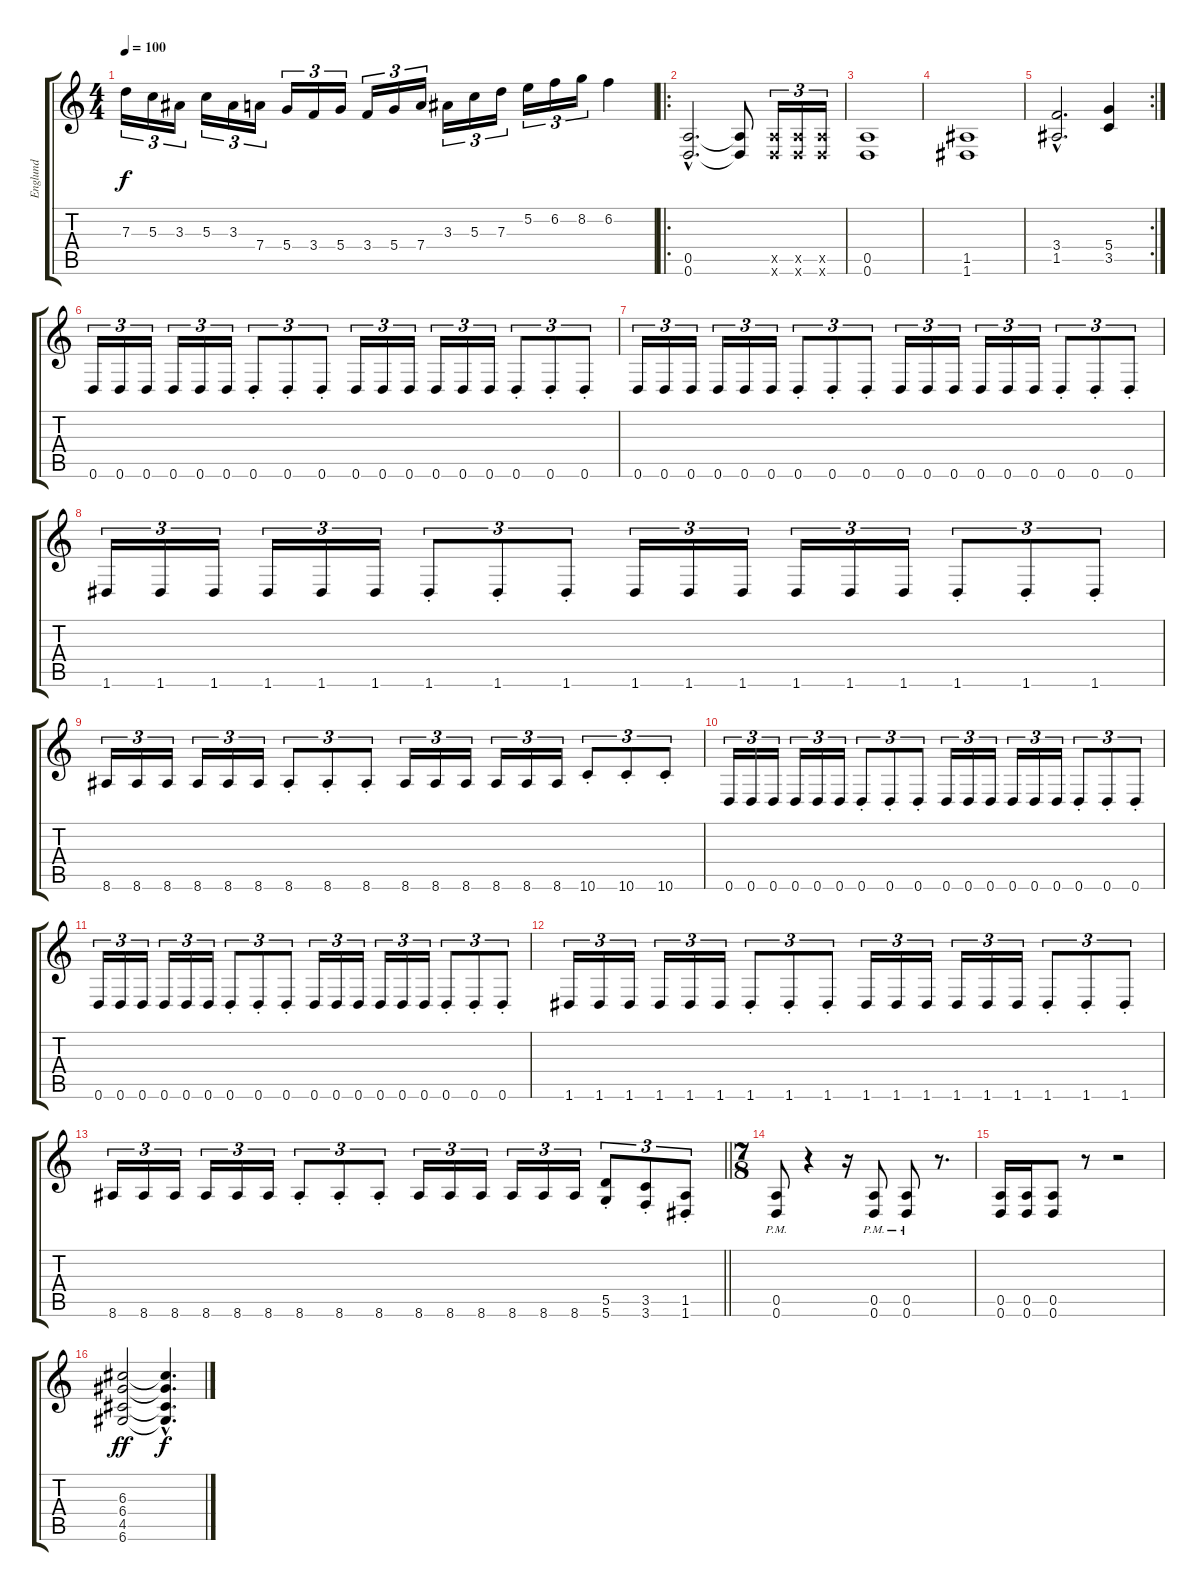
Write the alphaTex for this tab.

\track ("Englund" "Englund") {instrument overdrivenguitar}
\staff {score tabs}
\tuning (E4 B3 G3 D3 A2 D2) {hide}
\ts (4 4)
\tempo 100
\clef g2
\ks c
7.3.16{tu (3 2) dy f} 5.3.16{tu (3 2)} 3.3.16{tu (3 2)} 5.3.16{tu (3 2)} 3.3.16{tu (3 2)} 7.4.16{tu (3 2)} 5.4.16{tu (3 2)} 3.4.16{tu (3 2)} 5.4.16{tu (3 2)} 3.4.16{tu (3 2)} 5.4.16{tu (3 2)} 7.4.16{tu (3 2)} 3.3.16{tu (3 2)} 5.3.16{tu (3 2)} 7.3.16{tu (3 2)} 5.2.16{tu (3 2)} 6.2.16{tu (3 2)} 8.2.16{tu (3 2)} 6.2.4 |
\ro
(0.5{hac} 0.6{hac}).2{d} (0.5{t} 0.6{t}).8 (0.5{x} 0.6{x}).16{tu (3 2)} (0.5{x} 0.6{x}).16{tu (3 2)} (0.5{x} 0.6{x}).16{tu (3 2)} |
(0.5 0.6).1 |
(1.5 1.6).1 |
\rc 2
(3.4{hac} 1.5{hac}).2{d} (5.4 3.5).4 |
0.6.16{tu (3 2)} 0.6.16{tu (3 2)} 0.6.16{tu (3 2)} 0.6.16{tu (3 2)} 0.6.16{tu (3 2)} 0.6.16{tu (3 2)} 0.6{st}.8{tu (3 2)} 0.6{st}.8{tu (3 2)} 0.6{st}.8{tu (3 2)} 0.6.16{tu (3 2)} 0.6.16{tu (3 2)} 0.6.16{tu (3 2)} 0.6.16{tu (3 2)} 0.6.16{tu (3 2)} 0.6.16{tu (3 2)} 0.6{st}.8{tu (3 2)} 0.6{st}.8{tu (3 2)} 0.6{st}.8{tu (3 2)} |
0.6.16{tu (3 2)} 0.6.16{tu (3 2)} 0.6.16{tu (3 2)} 0.6.16{tu (3 2)} 0.6.16{tu (3 2)} 0.6.16{tu (3 2)} 0.6{st}.8{tu (3 2)} 0.6{st}.8{tu (3 2)} 0.6{st}.8{tu (3 2)} 0.6.16{tu (3 2)} 0.6.16{tu (3 2)} 0.6.16{tu (3 2)} 0.6.16{tu (3 2)} 0.6.16{tu (3 2)} 0.6.16{tu (3 2)} 0.6{st}.8{tu (3 2)} 0.6{st}.8{tu (3 2)} 0.6{st}.8{tu (3 2)} |
1.6.16{tu (3 2)} 1.6.16{tu (3 2)} 1.6.16{tu (3 2)} 1.6.16{tu (3 2)} 1.6.16{tu (3 2)} 1.6.16{tu (3 2)} 1.6{st}.8{tu (3 2)} 1.6{st}.8{tu (3 2)} 1.6{st}.8{tu (3 2)} 1.6.16{tu (3 2)} 1.6.16{tu (3 2)} 1.6.16{tu (3 2)} 1.6.16{tu (3 2)} 1.6.16{tu (3 2)} 1.6.16{tu (3 2)} 1.6{st}.8{tu (3 2)} 1.6{st}.8{tu (3 2)} 1.6{st}.8{tu (3 2)} |
8.6.16{tu (3 2)} 8.6.16{tu (3 2)} 8.6.16{tu (3 2)} 8.6.16{tu (3 2)} 8.6.16{tu (3 2)} 8.6.16{tu (3 2)} 8.6{st}.8{tu (3 2)} 8.6{st}.8{tu (3 2)} 8.6{st}.8{tu (3 2)} 8.6.16{tu (3 2)} 8.6.16{tu (3 2)} 8.6.16{tu (3 2)} 8.6.16{tu (3 2)} 8.6.16{tu (3 2)} 8.6.16{tu (3 2)} 10.6{st}.8{tu (3 2)} 10.6{st}.8{tu (3 2)} 10.6{st}.8{tu (3 2)} |
0.6.16{tu (3 2)} 0.6.16{tu (3 2)} 0.6.16{tu (3 2)} 0.6.16{tu (3 2)} 0.6.16{tu (3 2)} 0.6.16{tu (3 2)} 0.6{st}.8{tu (3 2)} 0.6{st}.8{tu (3 2)} 0.6{st}.8{tu (3 2)} 0.6.16{tu (3 2)} 0.6.16{tu (3 2)} 0.6.16{tu (3 2)} 0.6.16{tu (3 2)} 0.6.16{tu (3 2)} 0.6.16{tu (3 2)} 0.6{st}.8{tu (3 2)} 0.6{st}.8{tu (3 2)} 0.6{st}.8{tu (3 2)} |
0.6.16{tu (3 2)} 0.6.16{tu (3 2)} 0.6.16{tu (3 2)} 0.6.16{tu (3 2)} 0.6.16{tu (3 2)} 0.6.16{tu (3 2)} 0.6{st}.8{tu (3 2)} 0.6{st}.8{tu (3 2)} 0.6{st}.8{tu (3 2)} 0.6.16{tu (3 2)} 0.6.16{tu (3 2)} 0.6.16{tu (3 2)} 0.6.16{tu (3 2)} 0.6.16{tu (3 2)} 0.6.16{tu (3 2)} 0.6{st}.8{tu (3 2)} 0.6{st}.8{tu (3 2)} 0.6{st}.8{tu (3 2)} |
1.6.16{tu (3 2)} 1.6.16{tu (3 2)} 1.6.16{tu (3 2)} 1.6.16{tu (3 2)} 1.6.16{tu (3 2)} 1.6.16{tu (3 2)} 1.6{st}.8{tu (3 2)} 1.6{st}.8{tu (3 2)} 1.6{st}.8{tu (3 2)} 1.6.16{tu (3 2)} 1.6.16{tu (3 2)} 1.6.16{tu (3 2)} 1.6.16{tu (3 2)} 1.6.16{tu (3 2)} 1.6.16{tu (3 2)} 1.6{st}.8{tu (3 2)} 1.6{st}.8{tu (3 2)} 1.6{st}.8{tu (3 2)} |
\barLineRight lightlight
8.6.16{tu (3 2)} 8.6.16{tu (3 2)} 8.6.16{tu (3 2)} 8.6.16{tu (3 2)} 8.6.16{tu (3 2)} 8.6.16{tu (3 2)} 8.6{st}.8{tu (3 2)} 8.6{st}.8{tu (3 2)} 8.6{st}.8{tu (3 2)} 8.6.16{tu (3 2)} 8.6.16{tu (3 2)} 8.6.16{tu (3 2)} 8.6.16{tu (3 2)} 8.6.16{tu (3 2)} 8.6.16{tu (3 2)} (5.5 5.6{st}).8{tu (3 2)} (3.5 3.6{st}).8{tu (3 2)} (1.5 1.6{st}).8{tu (3 2)} |
\ts (7 8)
(0.5{pm} 0.6{pm}).8 r.4 r.16 (0.5{pm} 0.6{pm}).8 (0.5{pm} 0.6{pm}).8 r.8{d} |
(0.5 0.6).16 (0.5 0.6).16 (0.5 0.6).8 r.8 r.2 |
(6.3 6.4 4.5 6.6).2{dy ff} (6.3{hac t} 6.4{hac t} 4.5{hac t} 6.6{hac t}).4{d dy f}
